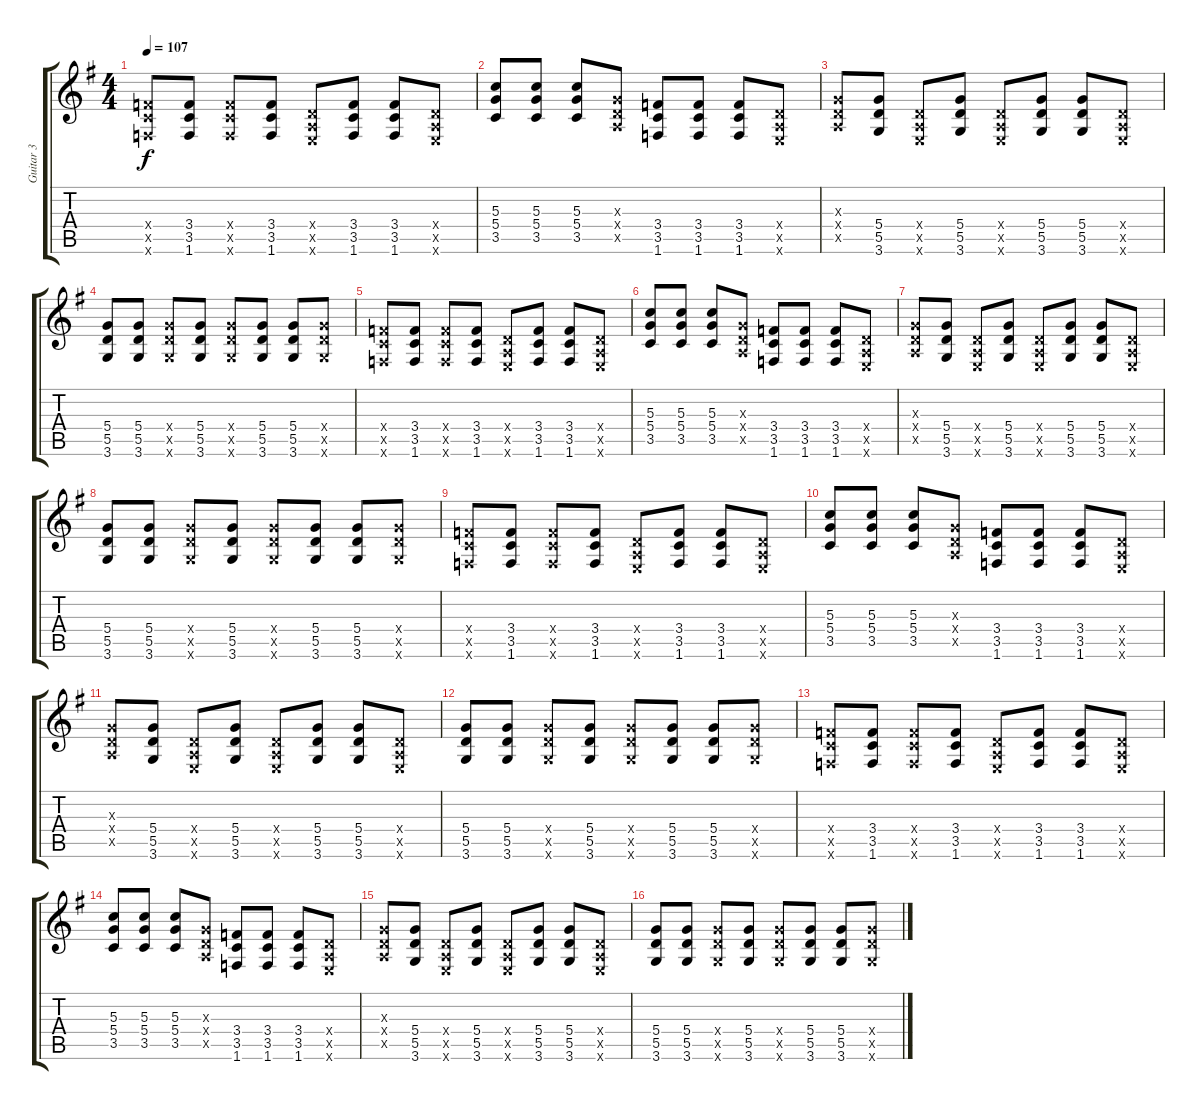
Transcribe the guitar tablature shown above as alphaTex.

\track ("Guitar 3" "Guitar 3") {instrument overdrivenguitar}
\staff {score tabs}
\tuning (E4 B3 G3 D3 A2 E2) {hide}
\ts (4 4)
\tempo 107
\clef g2
\ks g
(3.4{x} 3.5{x} 1.6{x}).8{dy f} (3.4 3.5 1.6).8 (3.4{x} 3.5{x} 1.6{x}).8 (3.4 3.5 1.6).8 (0.4{x} 0.5{x} 0.6{x}).8 (3.4 3.5 1.6).8 (3.4 3.5 1.6).8 (0.4{x} 0.5{x} 0.6{x}).8 |
(5.3 5.4 3.5).8 (5.3 5.4 3.5).8 (5.3 5.4 3.5).8 (0.3{x} 0.4{x} 0.5{x}).8 (3.4 3.5 1.6).8 (3.4 3.5 1.6).8 (3.4 3.5 1.6).8 (0.4{x} 0.5{x} 0.6{x}).8 |
(0.3{x} 0.4{x} 0.5{x}).8 (5.4 5.5 3.6).8 (0.4{x} 0.5{x} 0.6{x}).8 (5.4 5.5 3.6).8 (0.4{x} 0.5{x} 0.6{x}).8 (5.4 5.5 3.6).8 (5.4 5.5 3.6).8 (0.4{x} 0.5{x} 0.6{x}).8 |
(5.4 5.5 3.6).8 (5.4 5.5 3.6).8 (5.4{x} 5.5{x} 3.6{x}).8 (5.4 5.5 3.6).8 (5.4{x} 5.5{x} 3.6{x}).8 (5.4 5.5 3.6).8 (5.4 5.5 3.6).8 (5.4{x} 5.5{x} 3.6{x}).8 |
(3.4{x} 3.5{x} 1.6{x}).8 (3.4 3.5 1.6).8 (3.4{x} 3.5{x} 1.6{x}).8 (3.4 3.5 1.6).8 (0.4{x} 0.5{x} 0.6{x}).8 (3.4 3.5 1.6).8 (3.4 3.5 1.6).8 (0.4{x} 0.5{x} 0.6{x}).8 |
(5.3 5.4 3.5).8 (5.3 5.4 3.5).8 (5.3 5.4 3.5).8 (0.3{x} 0.4{x} 0.5{x}).8 (3.4 3.5 1.6).8 (3.4 3.5 1.6).8 (3.4 3.5 1.6).8 (0.4{x} 0.5{x} 0.6{x}).8 |
(0.3{x} 0.4{x} 0.5{x}).8 (5.4 5.5 3.6).8 (0.4{x} 0.5{x} 0.6{x}).8 (5.4 5.5 3.6).8 (0.4{x} 0.5{x} 0.6{x}).8 (5.4 5.5 3.6).8 (5.4 5.5 3.6).8 (0.4{x} 0.5{x} 0.6{x}).8 |
(5.4 5.5 3.6).8 (5.4 5.5 3.6).8 (5.4{x} 5.5{x} 3.6{x}).8 (5.4 5.5 3.6).8 (5.4{x} 5.5{x} 3.6{x}).8 (5.4 5.5 3.6).8 (5.4 5.5 3.6).8 (5.4{x} 5.5{x} 3.6{x}).8 |
(3.4{x} 3.5{x} 1.6{x}).8 (3.4 3.5 1.6).8 (3.4{x} 3.5{x} 1.6{x}).8 (3.4 3.5 1.6).8 (0.4{x} 0.5{x} 0.6{x}).8 (3.4 3.5 1.6).8 (3.4 3.5 1.6).8 (0.4{x} 0.5{x} 0.6{x}).8 |
(5.3 5.4 3.5).8 (5.3 5.4 3.5).8 (5.3 5.4 3.5).8 (0.3{x} 0.4{x} 0.5{x}).8 (3.4 3.5 1.6).8 (3.4 3.5 1.6).8 (3.4 3.5 1.6).8 (0.4{x} 0.5{x} 0.6{x}).8 |
(0.3{x} 0.4{x} 0.5{x}).8 (5.4 5.5 3.6).8 (0.4{x} 0.5{x} 0.6{x}).8 (5.4 5.5 3.6).8 (0.4{x} 0.5{x} 0.6{x}).8 (5.4 5.5 3.6).8 (5.4 5.5 3.6).8 (0.4{x} 0.5{x} 0.6{x}).8 |
(5.4 5.5 3.6).8 (5.4 5.5 3.6).8 (5.4{x} 5.5{x} 3.6{x}).8 (5.4 5.5 3.6).8 (5.4{x} 5.5{x} 3.6{x}).8 (5.4 5.5 3.6).8 (5.4 5.5 3.6).8 (5.4{x} 5.5{x} 3.6{x}).8 |
(3.4{x} 3.5{x} 1.6{x}).8 (3.4 3.5 1.6).8 (3.4{x} 3.5{x} 1.6{x}).8 (3.4 3.5 1.6).8 (0.4{x} 0.5{x} 0.6{x}).8 (3.4 3.5 1.6).8 (3.4 3.5 1.6).8 (0.4{x} 0.5{x} 0.6{x}).8 |
(5.3 5.4 3.5).8 (5.3 5.4 3.5).8 (5.3 5.4 3.5).8 (0.3{x} 0.4{x} 0.5{x}).8 (3.4 3.5 1.6).8 (3.4 3.5 1.6).8 (3.4 3.5 1.6).8 (0.4{x} 0.5{x} 0.6{x}).8 |
(0.3{x} 0.4{x} 0.5{x}).8 (5.4 5.5 3.6).8 (0.4{x} 0.5{x} 0.6{x}).8 (5.4 5.5 3.6).8 (0.4{x} 0.5{x} 0.6{x}).8 (5.4 5.5 3.6).8 (5.4 5.5 3.6).8 (0.4{x} 0.5{x} 0.6{x}).8 |
(5.4 5.5 3.6).8 (5.4 5.5 3.6).8 (5.4{x} 5.5{x} 3.6{x}).8 (5.4 5.5 3.6).8 (5.4{x} 5.5{x} 3.6{x}).8 (5.4 5.5 3.6).8 (5.4 5.5 3.6).8 (5.4{x} 5.5{x} 3.6{x}).8
